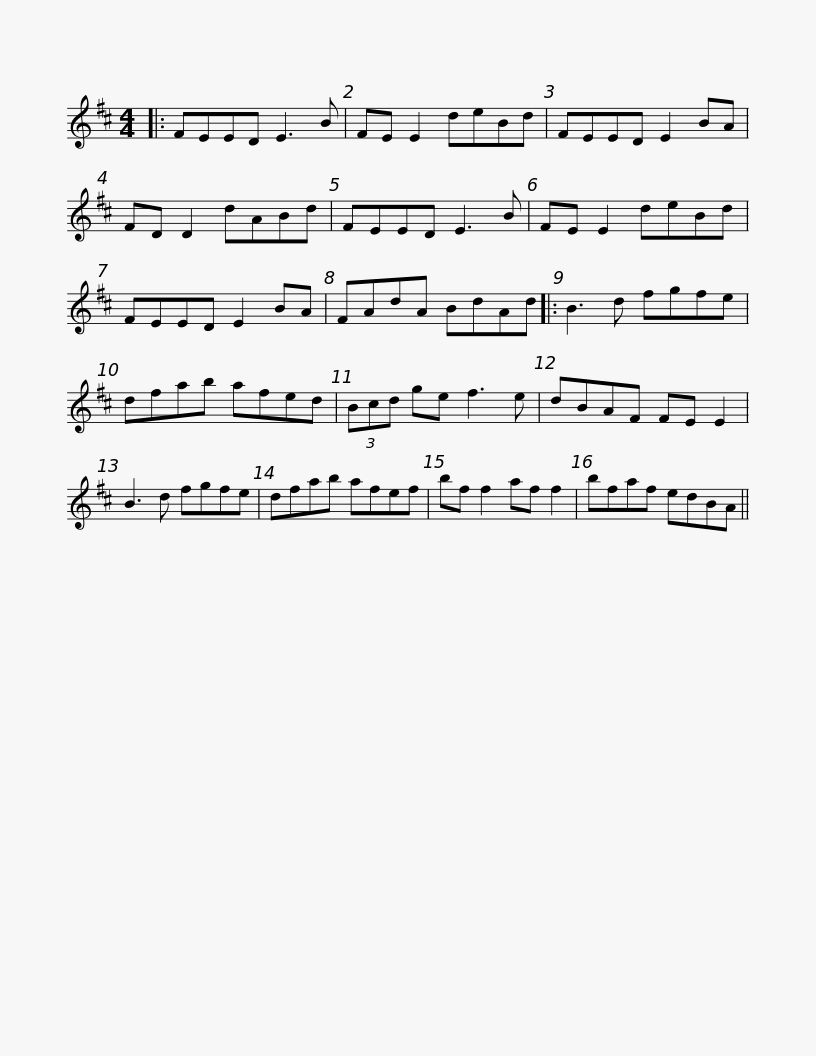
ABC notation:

X:1
L:1/8
M:4/4
I:linebreak $
K:D
V:1 treble
V:1
|: FEED E3 B | FE E2 deBd | FEED E2 BA | FD D2 dABd | FEED E3 B | %5
 FE E2 deBd |$ FEED E2 BA | FAdA BdAd |: B3 d fgfe | dfab afed | %10
 (3Bcd ge f3 e | dBAF FE E2 |$ B3 d fgfe | dfab afef | bf f2 af f2 | %15
 bfaf edBA || %16
